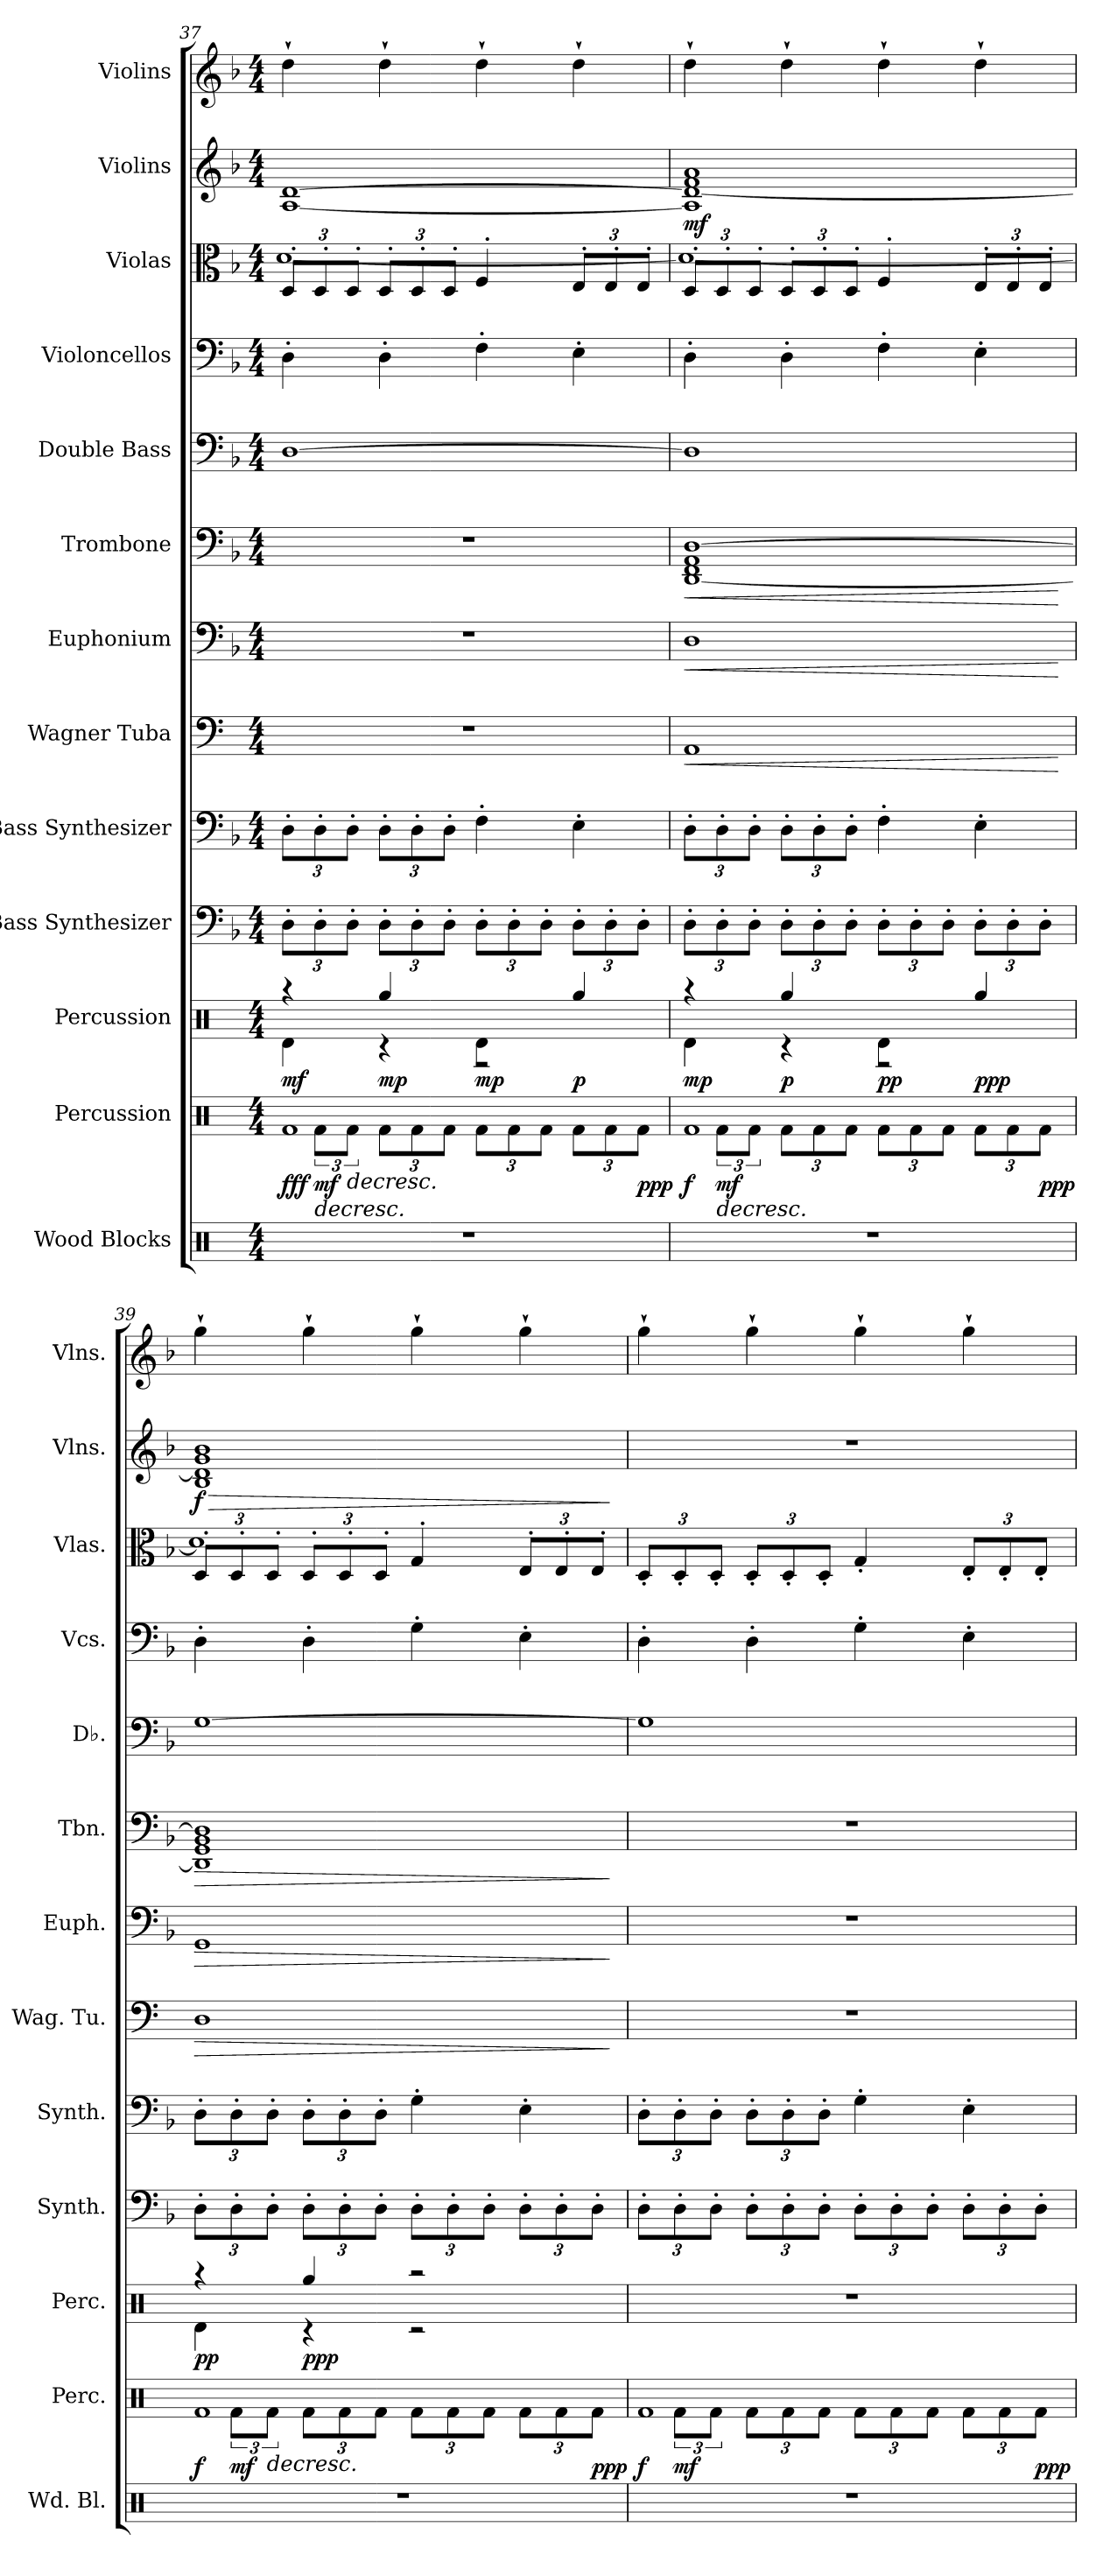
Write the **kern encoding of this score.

**kern	**kern	**dynam	**kern	**dynam	**kern	**kern	**kern	**dynam	**kern	**dynam	**kern	**dynam	**kern	**kern	**kern	**kern	**dynam	**kern
*part13	*part12	*part12	*part11	*part11	*part10	*part9	*part8	*part8	*part7	*part7	*part6	*part6	*part5	*part4	*part3	*part2	*part2	*part1
*staff13	*staff12	*staff12	*staff11	*staff11	*staff10	*staff9	*staff8	*staff8	*staff7	*staff7	*staff6	*staff6	*staff5	*staff4	*staff3	*staff2	*staff2	*staff1
*I"Wood Blocks	*I"Percussion	*	*I"Percussion	*	*I"Bass Synthesizer	*I"Bass Synthesizer	*I"Wagner Tuba	*	*I"Euphonium	*	*I"Trombone	*	*I"Double Bass	*I"Violoncellos	*I"Violas	*I"Violins	*	*I"Violins
*I'Wd. Bl.	*I'Perc.	*	*I'Perc.	*	*I'Synth.	*I'Synth.	*I'Wag. Tu.	*	*I'Euph.	*	*I'Tbn.	*	*I'Db.	*I'Vcs.	*I'Vlas.	*I'Vlns.	*	*I'Vlns.
!!LO:PB:g=z
*clefX	*clefX	*	*clefX	*	*clefF4	*clefF4	*clefF4	*	*clefF4	*	*clefF4	*	*clefF4	*clefF4	*clefC3	*clefG2	*	*clefG2
*	*	*	*	*	*	*	*ITrd4c7	*	*	*	*	*	*ITrd7c12	*	*	*	*	*
*k[]	*k[]	*	*k[]	*	*k[b-]	*k[b-]	*k[b-]	*	*k[b-]	*	*k[b-]	*	*k[b-]	*k[b-]	*k[b-]	*k[b-]	*	*k[b-]
*M4/4	*M4/4	*	*M4/4	*	*M4/4	*M4/4	*M4/4	*	*M4/4	*	*M4/4	*	*M4/4	*M4/4	*M4/4	*M4/4	*	*M4/4
=37	=37	=37	=37	=37	=37	=37	=37	=37	=37	=37	=37	=37	=37	=37	=37	=37	=37	=37
*	*^	*	*^	*	*	*	*	*	*	*	*	*	*	*	*	*	*	*
*	*	*	*	*	*	*	*Xbrackettup	*Xbrackettup	*	*	*	*	*	*	*	*	*Xbrackettup	*	*	*
*	*	*	*	*	*	*	*	*	*	*	*	*	*	*	*	*	*^	*	*	*
!	!	!	!LO:DY:b	!	!	!LO:DY:b	!	!	!	!	!	!	!	!	!	!	!	!	!	!	!
1r	1Rf	12ryy	fff	4r	4Rd\	mf	12D'\L	12D'\L	1r	.	1r	.	1r	.	[1DD	4D'\	12D'/L	[1d	[1A [1d	.	4dd`\
!	!	!	!LO:HP:b	!	!	!	!	!	!	!	!	!	!	!	!	!	!	!	!	!	!
!	!	!	!LO:DY:n=1:b	!	!	!	!	!	!	!	!	!	!	!	!	!	!	!	!	!	!
.	.	12Rf\L	> mf	.	.	.	12D'\	12D'\	.	.	.	.	.	.	.	.	12D'/	.	.	.	.
!	!	!	!LO:HP:b	!	!	!	!	!	!	!	!	!	!	!	!	!	!	!	!	!	!
.	.	12Rf\J	>	.	.	.	12D'\J	12D'\J	.	.	.	.	.	.	.	.	12D'/J	.	.	.	.
*	*	*Xbrackettup	*	*	*	*	*	*	*	*	*	*	*	*	*	*	*	*	*	*	*
!	!	!	!	!	!	!LO:DY:b	!	!	!	!	!	!	!	!	!	!	!	!	!	!	!
.	.	12Rf\L	.	4Rgg/	4r	mp	12D'\L	12D'\L	.	.	.	.	.	.	.	4D'\	12D'/L	.	.	.	4dd`\
.	.	12Rf\	.	.	.	.	12D'\	12D'\	.	.	.	.	.	.	.	.	12D'/	.	.	.	.
.	.	12Rf\J	.	.	.	.	12D'\J	12D'\J	.	.	.	.	.	.	.	.	12D'/J	.	.	.	.
!	!	!	!	!	!	!LO:DY:b	!	!	!	!	!	!	!	!	!	!	!	!	!	!	!
.	.	12Rf\L	.	4Rd\	2r	mp	12D'\L	4F'\	.	.	.	.	.	.	.	4F'\	4F'/	.	.	.	4dd`\
.	.	12Rf\	.	.	.	.	12D'\	.	.	.	.	.	.	.	.	.	.	.	.	.	.
.	.	12Rf\J	.	.	.	.	12D'\J	.	.	.	.	.	.	.	.	.	.	.	.	.	.
!	!	!	!	!	!	!LO:DY:b	!	!	!	!	!	!	!	!	!	!	!	!	!	!	!
.	.	12Rf\L	.	4Rgg/	.	p	12D'\L	4E'\	.	.	.	.	.	.	.	4E'\	12E'/L	.	.	.	4dd`\
.	.	12Rf\	.	.	.	.	12D'\	.	.	.	.	.	.	.	.	.	12E'/	.	.	.	.
!	!	!	!LO:DY:n=2:b	!	!	!	!	!	!	!	!	!	!	!	!	!	!	!	!	!	!
.	.	12Rf\J	ppp	.	.	.	12D'\J	.	.	.	.	.	.	.	.	.	12E'/J	.	.	.	.
=38	=38	=38	=38	=38	=38	=38	=38	=38	=38	=38	=38	=38	=38	=38	=38	=38	=38	=38	=38	=38	=38
*	*	*brackettup	*	*	*	*	*	*	*	*	*	*	*	*	*	*	*	*	*	*	*
!	!	!	!LO:DY:b	!	!	!LO:DY:b	!	!	!	!LO:HP:b	!	!LO:HP:b	!	!LO:HP:b	!	!	!	!	!	!LO:DY:b	!
1r	1Rf	12ryy	f	4r	4Rd\	mp	12D'\L	12D'\L	1DD	<	1D	<	[1DD 1FF 1AA [1D	<	1DD]	4D'\	12D'/L	1d_	1A] 1d_ 1f 1a	mf	4dd`\
!	!	!	!LO:HP:b	!	!	!	!	!	!	!	!	!	!	!	!	!	!	!	!	!	!
!	!	!	!LO:DY:n=1:b	!	!	!	!	!	!	!	!	!	!	!	!	!	!	!	!	!	!
.	.	12Rf\L	> mf	.	.	.	12D'\	12D'\	.	.	.	.	.	.	.	.	12D'/	.	.	.	.
.	.	12Rf\J	.	.	.	.	12D'\J	12D'\J	.	.	.	.	.	.	.	.	12D'/J	.	.	.	.
*	*	*Xbrackettup	*	*	*	*	*	*	*	*	*	*	*	*	*	*	*	*	*	*	*
!	!	!	!	!	!	!LO:DY:b	!	!	!	!	!	!	!	!	!	!	!	!	!	!	!
.	.	12Rf\L	.	4Rgg/	4r	p	12D'\L	12D'\L	.	.	.	.	.	.	.	4D'\	12D'/L	.	.	.	4dd`\
.	.	12Rf\	.	.	.	.	12D'\	12D'\	.	.	.	.	.	.	.	.	12D'/	.	.	.	.
.	.	12Rf\J	.	.	.	.	12D'\J	12D'\J	.	.	.	.	.	.	.	.	12D'/J	.	.	.	.
!	!	!	!	!	!	!LO:DY:b	!	!	!	!	!	!	!	!	!	!	!	!	!	!	!
.	.	12Rf\L	.	4Rd\	2r	pp	12D'\L	4F'\	.	.	.	.	.	.	.	4F'\	4F'/	.	.	.	4dd`\
.	.	12Rf\	.	.	.	.	12D'\	.	.	.	.	.	.	.	.	.	.	.	.	.	.
.	.	12Rf\J	.	.	.	.	12D'\J	.	.	.	.	.	.	.	.	.	.	.	.	.	.
!	!	!	!	!	!	!LO:DY:b	!	!	!	!	!	!	!	!	!	!	!	!	!	!	!
.	.	12Rf\L	.	4Rgg/	.	ppp	12D'\L	4E'\	.	.	.	.	.	.	.	4E'\	12E'/L	.	.	.	4dd`\
.	.	12Rf\	.	.	.	.	12D'\	.	.	.	.	.	.	.	.	.	12E'/	.	.	.	.
!	!	!	!LO:DY:n=2:b	!	!	!	!	!	!	!	!	!	!	!	!	!	!	!	!	!	!
.	.	12Rf\J	ppp	.	.	.	12D'\J	.	.	.	.	.	.	.	.	.	12E'/J	.	.	.	.
*	*v	*v	*	*	*	*	*	*	*	*	*	*	*	*	*	*	*v	*v	*	*	*
*	*	*	*v	*v	*	*	*	*	*	*	*	*	*	*	*	*	*	*	*
.	.	]	.	.	.	.	.	[	.	[	.	[	.	.	.	.	.	.
=39	=39	=39	=39	=39	=39	=39	=39	=39	=39	=39	=39	=39	=39	=39	=39	=39	=39	=39
*	*^	*	*	*	*	*	*	*	*	*	*	*	*	*	*	*	*	*
*	*	*brackettup	*	*	*	*	*	*	*	*	*	*	*	*	*	*	*	*	*
*	*	*	*	*^	*	*	*	*	*	*	*	*	*	*	*	*	*	*	*
!	!	!	!LO:DY:b	!	!	!LO:DY:b	!	!	!	!LO:HP:b	!	!LO:HP:b	!	!LO:HP:b	!	!	!	!	!LO:HP:b	!
*	*	*	*	*	*	*	*	*	*	*	*	*	*	*	*	*	*^	*	*	*
!	!	!	!	!	!	!	!	!	!	!	!	!	!	!	!	!	!	!	!	!LO:DY:n=1:b	!
1r	1Rf	12ryy	f	4r	4Rd\	pp	12D'\L	12D'\L	1GG	>	1GG	>	1DD] 1GG 1BB- 1D]	>	[1GG	4D'\	12D'/L	1d]	1B- 1d] 1g 1b-	> f	4gg`\
!	!	!	!LO:DY:n=1:b	!	!	!	!	!	!	!	!	!	!	!	!	!	!	!	!	!	!
.	.	12Rf\L	] mf	.	.	.	12D'\	12D'\	.	.	.	.	.	.	.	.	12D'/	.	.	.	.
!	!	!	!LO:HP:b	!	!	!	!	!	!	!	!	!	!	!	!	!	!	!	!	!	!
.	.	12Rf\J	>	.	.	.	12D'\J	12D'\J	.	.	.	.	.	.	.	.	12D'/J	.	.	.	.
*	*	*Xbrackettup	*	*	*	*	*	*	*	*	*	*	*	*	*	*	*	*	*	*	*
!	!	!	!	!	!	!LO:DY:b	!	!	!	!	!	!	!	!	!	!	!	!	!	!	!
.	.	12Rf\L	.	4Rgg/	4r	ppp	12D'\L	12D'\L	.	.	.	.	.	.	.	4D'\	12D'/L	.	.	.	4gg`\
.	.	12Rf\	.	.	.	.	12D'\	12D'\	.	.	.	.	.	.	.	.	12D'/	.	.	.	.
.	.	12Rf\J	.	.	.	.	12D'\J	12D'\J	.	.	.	.	.	.	.	.	12D'/J	.	.	.	.
.	.	12Rf\L	.	2r	2r	.	12D'\L	4G'\	.	.	.	.	.	.	.	4G'\	4G'/	.	.	.	4gg`\
.	.	12Rf\	.	.	.	.	12D'\	.	.	.	.	.	.	.	.	.	.	.	.	.	.
.	.	12Rf\J	.	.	.	.	12D'\J	.	.	.	.	.	.	.	.	.	.	.	.	.	.
.	.	12Rf\L	.	.	.	.	12D'\L	4E'\	.	.	.	.	.	.	.	4E'\	12E'/L	.	.	.	4gg`\
.	.	12Rf\	.	.	.	.	12D'\	.	.	.	.	.	.	.	.	.	12E'/	.	.	.	.
!	!	!	!LO:DY:n=2:b	!	!	!	!	!	!	!	!	!	!	!	!	!	!	!	!	!	!
.	.	12Rf\J	ppp	.	.	.	12D'\J	.	.	.	.	.	.	.	.	.	12E'/J	.	.	.	.
*	*v	*v	*	*	*	*	*	*	*	*	*	*	*	*	*	*	*v	*v	*	*	*
*	*	*	*v	*v	*	*	*	*	*	*	*	*	*	*	*	*	*	*	*
.	.	]	.	.	.	.	.	]	.	]	.	]	.	.	.	.	]	.
!!LO:PB:g=z
=40	=40	=40	=40	=40	=40	=40	=40	=40	=40	=40	=40	=40	=40	=40	=40	=40	=40	=40
*	*^	*	*	*	*	*	*	*	*	*	*	*	*	*	*	*	*	*
*	*	*brackettup	*	*	*	*	*	*	*	*	*	*	*	*	*	*	*	*	*
*	*	*	*	*	*	*	*	*	*	*	*	*	*	*	*	*^	*	*	*
!	!	!	!LO:DY:b	!	!	!	!	!	!	!	!	!	!	!	!	!	!	!	!	!
1r	1Rf	12ryy	f	1r	.	12D'\L	12D'\L	1r	.	1r	.	1r	.	1GG]	4D'\	12D'/L	1ryy	1r	.	4gg`\
!	!	!	!LO:DY:b	!	!	!	!	!	!	!	!	!	!	!	!	!	!	!	!	!
.	.	12Rf\L	mf	.	.	12D'\	12D'\	.	.	.	.	.	.	.	.	12D'/	.	.	.	.
.	.	12Rf\J	.	.	.	12D'\J	12D'\J	.	.	.	.	.	.	.	.	12D'/J	.	.	.	.
*	*	*Xbrackettup	*	*	*	*	*	*	*	*	*	*	*	*	*	*	*	*	*	*
.	.	12Rf\L	.	.	.	12D'\L	12D'\L	.	.	.	.	.	.	.	4D'\	12D'/L	.	.	.	4gg`\
.	.	12Rf\	.	.	.	12D'\	12D'\	.	.	.	.	.	.	.	.	12D'/	.	.	.	.
.	.	12Rf\J	.	.	.	12D'\J	12D'\J	.	.	.	.	.	.	.	.	12D'/J	.	.	.	.
.	.	12Rf\L	.	.	.	12D'\L	4G'\	.	.	.	.	.	.	.	4G'\	4G'/	.	.	.	4gg`\
.	.	12Rf\	.	.	.	12D'\	.	.	.	.	.	.	.	.	.	.	.	.	.	.
.	.	12Rf\J	.	.	.	12D'\J	.	.	.	.	.	.	.	.	.	.	.	.	.	.
.	.	12Rf\L	.	.	.	12D'\L	4E'\	.	.	.	.	.	.	.	4E'\	12E'/L	.	.	.	4gg`\
.	.	12Rf\	.	.	.	12D'\	.	.	.	.	.	.	.	.	.	12E'/	.	.	.	.
!	!	!	!LO:DY:b	!	!	!	!	!	!	!	!	!	!	!	!	!	!	!	!	!
.	.	12Rf\J	ppp	.	.	12D'\J	.	.	.	.	.	.	.	.	.	12E'/J	.	.	.	.
*	*v	*v	*	*	*	*	*	*	*	*	*	*	*	*	*	*v	*v	*	*	*
.	.	]	.	.	.	.	.	.	.	.	.	.	.	.	.	.	.	.
=	=	=	=	=	=	=	=	=	=	=	=	=	=	=	=	=	=	=
*-	*-	*-	*-	*-	*-	*-	*-	*-	*-	*-	*-	*-	*-	*-	*-	*-	*-	*-
